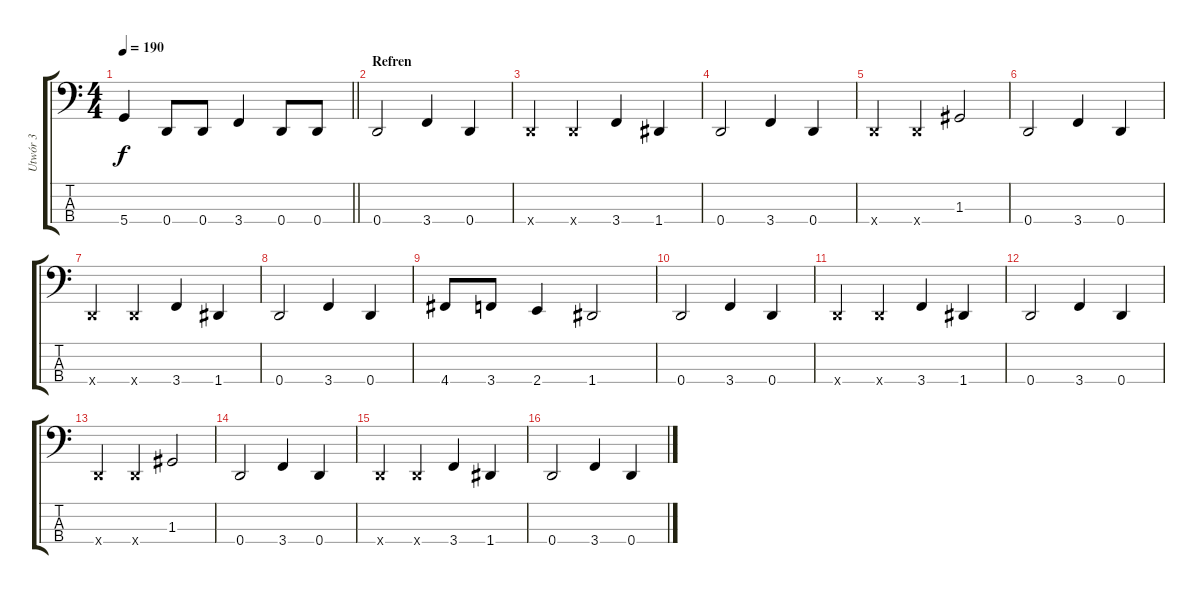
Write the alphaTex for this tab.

\track ("Utwór 3" "Utwór 3") {instrument electricbassfinger}
\staff {score tabs}
\tuning (F2 C2 G1 D1) {hide}
\ts (4 4)
\tempo 190
\clef f4
\barLineRight lightlight
\ks c
5.4.4{dy f} 0.4.8 0.4.8 3.4.4 0.4.8 0.4.8 |
\section ("" "Refren")
0.4.2 3.4.4 0.4.4 |
0.4{x}.4 0.4{x}.4 3.4.4 1.4.4 |
0.4.2 3.4.4 0.4.4 |
0.4{x}.4 0.4{x}.4 1.3.2 |
0.4.2 3.4.4 0.4.4 |
0.4{x}.4 0.4{x}.4 3.4.4 1.4.4 |
0.4.2 3.4.4 0.4.4 |
4.4.8 3.4.8 2.4.4 1.4.2 |
0.4.2 3.4.4 0.4.4 |
0.4{x}.4 0.4{x}.4 3.4.4 1.4.4 |
0.4.2 3.4.4 0.4.4 |
0.4{x}.4 0.4{x}.4 1.3.2 |
0.4.2 3.4.4 0.4.4 |
0.4{x}.4 0.4{x}.4 3.4.4 1.4.4 |
0.4.2 3.4.4 0.4.4
